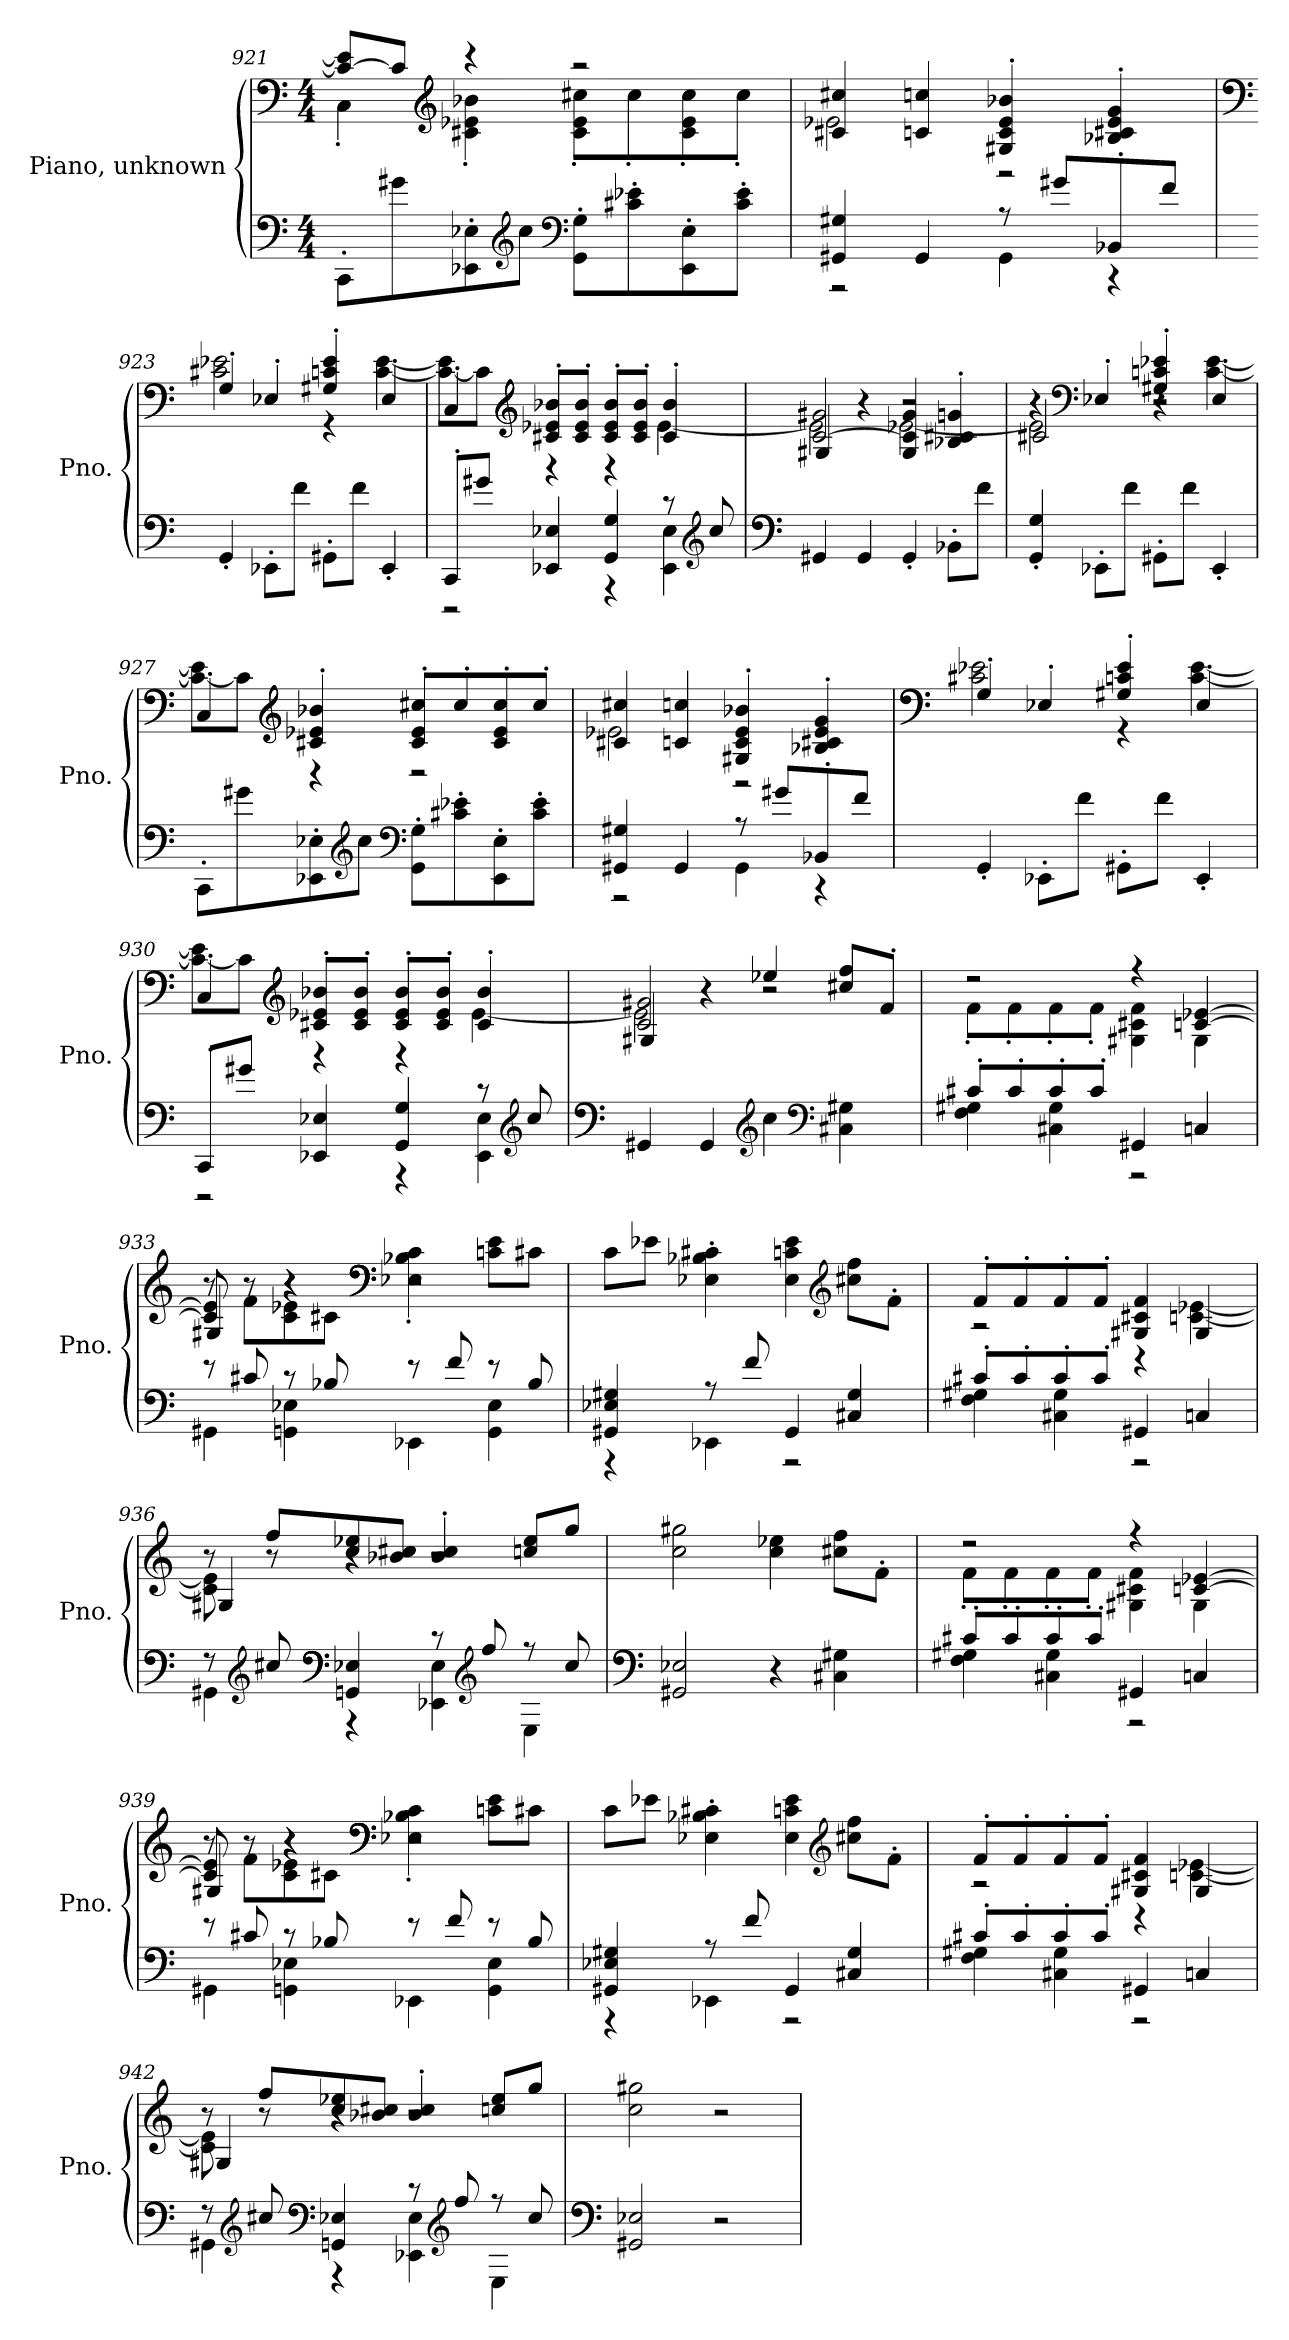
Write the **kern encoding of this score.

**kern	**kern
*part1	*part1
*staff2	*staff1
*I"Piano, unknown	*
*I'Pno.	*
*clefF4	*clefF4
*k[]	*k[]
*M4/4	*M4/4
=921	=921
*	*^
8CC'\L	8c/_ 8e-/]L	4C'\
8g#X\	8c/J]	.
*	*clefG2	*
8EE-X\' 8E-X\'	4r	4c#X\' 4e-X\' 4b-X\'
*clefG2	*	*
8cc\J	.	.
*clefF4	*	*
8GG\' 8G\'L	2r	8c#\' 8e-\' 8cc#X\'L
8c#X\' 8e-X\'	.	8cc#'\
8EE-\' 8E-\'	.	8c#\' 8e-\' 8cc#\'
8c#\' 8e-\'J	.	8cc#'\J
!!LO:LB:g=z	!!
=922	=922	=922
*^	*	*
4GG#X/ 4G#X/	2r	4c#X/ 4cc#X/	2e-X\
4GG#/	.	4cn/ 4ccn/	.
8r	4GG#\	4G#X/' 4c/' 4e-/' 4b-X/'	2r
8g#X/L	.	.	.
8BB-X'/	4r	4B-X/' 4c#X/' 4e-/' 4g/'	.
8f/J	.	.	.
*v	*v	*	*
=923	=923	=923
*	*clefF4	*
4GG'/	4G'/	2c#X\ 2e-X\
8EE-X'\L	4E-X'/	.
8f\J	.	.
8GG#X'\L	4G#X/' 4cn/' 4e-/'	4r
8f\J	.	.
4EE-'/	4E-'/	[4c\ [4e-\
=924	=924	=924
*^	*	*
8CC'/L	2r	4C'/	8c\_ 8e-\]L
8g#X/J	.	.	8c\J]
*	*	*clefG2	*
4EE-X/ 4E-X/	.	8c#X/' 8e-X/' 8b-X/'L	4r
.	.	8c#/' 8e-/' 8b-/'J	.
4GG/ 4G/	4r	8c#/' 8e-/' 8b-/'L	4r
.	.	8c#/' 8e-/' 8b-/'J	.
8r	4EE-\ 4E-\	4c#/' 4b-/'	[4e-\
*clefG2	*	*	*
8cc/	.	.	.
*v	*v	*	*
*	*v	*v
!!LO:PB:g=z
=925	=925
*clefF4	*
*	*^
*	*	*^
4GG#X/	[2c/ 2g#X/	2e-\]	4G#X/
4GG#/	.	.	4r
4GG#'/	4G#/ 4c/] 4g#/	[2e-X\	2r
8BB-X'\L	4B-X/' 4c#X/' 4gn/'	.	.
8f\J	.	.	.
=926	=926	=926	=926
4GG/' 4G/'	4r	2e-\]	2c#X/
*	*clefF4	*	*
8EE-X'\L	4E-X'/	.	.
8f\J	.	.	.
8GG#X'\L	4G#X/' 4cn/' 4e-X/'	4r	2r
8f\J	.	.	.
4EE-'/	4E-'/	[4c\ [4e-\	.
*	*	*v	*v
=927	=927	=927
8CC'\L	4C'/	8c\_ 8e-\]L
8g#X\	.	8c\J]
*	*clefG2	*
8EE-X\' 8E-X\'	4c#X/' 4e-X/' 4b-X/'	4r
*clefG2	*	*
8cc\J	.	.
*clefF4	*	*
8GG\' 8G\'L	8c#/' 8e-/' 8cc#X/'L	2r
8c#X\' 8e-X\'	8cc#'/	.
8EE-\' 8E-\'	8c#/' 8e-/' 8cc#/'	.
8c#\' 8e-\'J	8cc#'/J	.
!!LO:LB:g=z	!!
=928	=928	=928
*^	*	*
4GG#X/ 4G#X/	2r	4c#X/ 4cc#X/	2e-X\
4GG#/	.	4cn/ 4ccn/	.
8r	4GG#\	4G#X/' 4c/' 4e-/' 4b-X/'	2r
8g#X/L	.	.	.
8BB-X'/	4r	4B-X/' 4c#X/' 4e-/' 4g/'	.
8f/J	.	.	.
*v	*v	*	*
=929	=929	=929
*	*clefF4	*
4GG'/	4G'/	2c#X\ 2e-X\
8EE-X'\L	4E-X'/	.
8f\J	.	.
8GG#X'\L	4G#X/' 4cn/' 4e-/'	4r
8f\J	.	.
4EE-'/	4E-'/	[4c\ [4e-\
=930	=930	=930
*^	*	*
8CC'/L	2r	4C'/	8c\_ 8e-\]L
8g#X/J	.	.	8c\J]
*	*	*clefG2	*
4EE-X/ 4E-X/	.	8c#X/' 8e-X/' 8b-X/'L	4r
.	.	8c#/' 8e-/' 8b-/'J	.
4GG/ 4G/	4r	8c#/' 8e-/' 8b-/'L	4r
.	.	8c#/' 8e-/' 8b-/'J	.
8r	4EE-\ 4E-\	4c#/' 4b-/'	[4e-\
*clefG2	*	*	*
8cc/	.	.	.
*v	*v	*	*
*	*v	*v
!!LO:LB:g=z
=931	=931
*clefF4	*
*	*^
*	*	*^
4GG#X/	2c/ 2g#X/	2e-\]	4G#X/
4GG#/	.	.	4r
*clefG2	*	*	*
4cc\	4ee-X/	2r	2r
*clefF4	*	*	*
4C#X\ 4G#X\	8cc#X/ 8ff/L	.	.
.	8f'/J	.	.
*	*	*v	*v
=932	=932	=932
*^	*	*
8c#X'/L	4F\ 4G#X\	2r	8f'\L
8c#'/	.	.	8f'\
8c#'/	4C#X\ 4G#\	.	8f'\
8c#'/J	.	.	8f'\J
4GG#X/	2r	4r	4G#X\ 4c#X\ 4f\
4Cn/	.	[4cn/ [4e-X/	4G#\
=933	=933	=933	=933
*	*	*	*^
8r	4GG#X\	8c/] 8e-/]	8r	4G#X/
8c#X/	.	8r	8f\L	.
8r	4GGn\ 4E-X\	4r	8c\ 8e-X\	4r
8B-X/	.	.	8c#X\J	.
*	*	*clefF4	*	*
8r	4EE-X\	2r	4E-X\' 4B-X\' 4c#\'	2r
8f/	.	.	.	.
8r	4GG\ 4E-\	.	8cn\ 8e-\L	.
8B-/	.	.	8c#X\J	.
*	*	*v	*v	*v
!!LO:LB:g=z
=934	=934	=934
4GG#X/ 4E-X/ 4G#X/	4r	8c\L
.	.	8e-X\J
8r	4EE-X\	4E-X\' 4B-X\' 4c#X\'
8f/	.	.
4GG#/	2r	4E-\ 4cn\ 4e-\
*	*	*clefG2
4C#X/ 4G#/	.	8cc#X\ 8ff\L
.	.	8f'\J
=935	=935	=935
*	*	*^
8c#X'/L	4F\ 4G#X\	8f'/L	2r
8c#'/	.	8f'/	.
8c#'/	4C#X\ 4G#\	8f'/	.
8c#'/J	.	8f'/J	.
4GG#X/	2r	4G#X/ 4c#X/ 4f/	4r
4Cn/	.	4G#/	[4cn\ [4e-X\
!!LO:LB:g=z
=936	=936	=936	=936
*	*	*	*^
8r	4GG#X\	8r	8c\] 8e-\]	4G#X/
*clefG2	*	*	*	*
8cc#X/	.	8ff/L	8r	.
*clefF4	*	*	*	*
4GGn/ 4E-X/	4r	8cc/ 8ee-X/	4r	4r
.	.	8b-X/ 8cc#X/J	.	.
8r	4EE-X\ 4E-\	4b-/' 4cc#/'	2r	2r
*clefG2	*	*	*	*
8ff/	.	.	.	.
8r	4E-\	8ccn/ 8ee-/L	.	.
8cc#/	.	8gg/J	.	.
*v	*v	*	*	*
*	*v	*v	*v
=937	=937
*clefF4	*
2GG#X/ 2E-X/	2cc\ 2gg#X\
4r	4cc\ 4ee-X\
4C#X\ 4G#X\	8cc#X\ 8ff\L
.	8f'\J
=938	=938
*^	*^
8c#X'/L	4F\ 4G#X\	2r	8f'\L
8c#'/	.	.	8f'\
8c#'/	4C#X\ 4G#\	.	8f'\
8c#'/J	.	.	8f'\J
4GG#X/	2r	4r	4G#X\ 4c#X\ 4f\
4Cn/	.	[4cn/ [4e-X/	4G#\
!!LO:LB:g=z
=939	=939	=939	=939
*	*	*	*^
8r	4GG#X\	8c/] 8e-/]	8r	4G#X/
8c#X/	.	8r	8f\L	.
8r	4GGn\ 4E-X\	4r	8c\ 8e-X\	4r
8B-X/	.	.	8c#X\J	.
*	*	*clefF4	*	*
8r	4EE-X\	2r	4E-X\' 4B-X\' 4c#\'	2r
8f/	.	.	.	.
8r	4GG\ 4E-\	.	8cn\ 8e-\L	.
8B-/	.	.	8c#X\J	.
*	*	*v	*v	*v
=940	=940	=940
4GG#X/ 4E-X/ 4G#X/	4r	8c\L
.	.	8e-X\J
8r	4EE-X\	4E-X\' 4B-X\' 4c#X\'
8f/	.	.
4GG#/	2r	4E-\ 4cn\ 4e-\
*	*	*clefG2
4C#X/ 4G#/	.	8cc#X\ 8ff\L
.	.	8f'\J
=941	=941	=941
*	*	*^
8c#X'/L	4F\ 4G#X\	8f'/L	2r
8c#'/	.	8f'/	.
8c#'/	4C#X\ 4G#\	8f'/	.
8c#'/J	.	8f'/J	.
4GG#X/	2r	4G#X/ 4c#X/ 4f/	4r
4Cn/	.	4G#/	[4cn\ [4e-X\
!!LO:PB:g=z
=942	=942	=942	=942
*	*	*	*^
8r	4GG#X\	8r	8c\] 8e-\]	4G#X/
*clefG2	*	*	*	*
8cc#X/	.	8ff/L	8r	.
*clefF4	*	*	*	*
4GGn/ 4E-X/	4r	8cc/ 8ee-X/	4r	4r
.	.	8b-X/ 8cc#X/J	.	.
8r	4EE-X\ 4E-\	4b-/' 4cc#/'	2r	2r
*clefG2	*	*	*	*
8ff/	.	.	.	.
8r	4E-\	8ccn/ 8ee-/L	.	.
8cc#/	.	8gg/J	.	.
*v	*v	*	*	*
*	*v	*v	*v
=943	=943
*clefF4	*
2GG#X/ 2E-X/	2cc\ 2gg#X\
2r	2r
=	=
*-	*-
